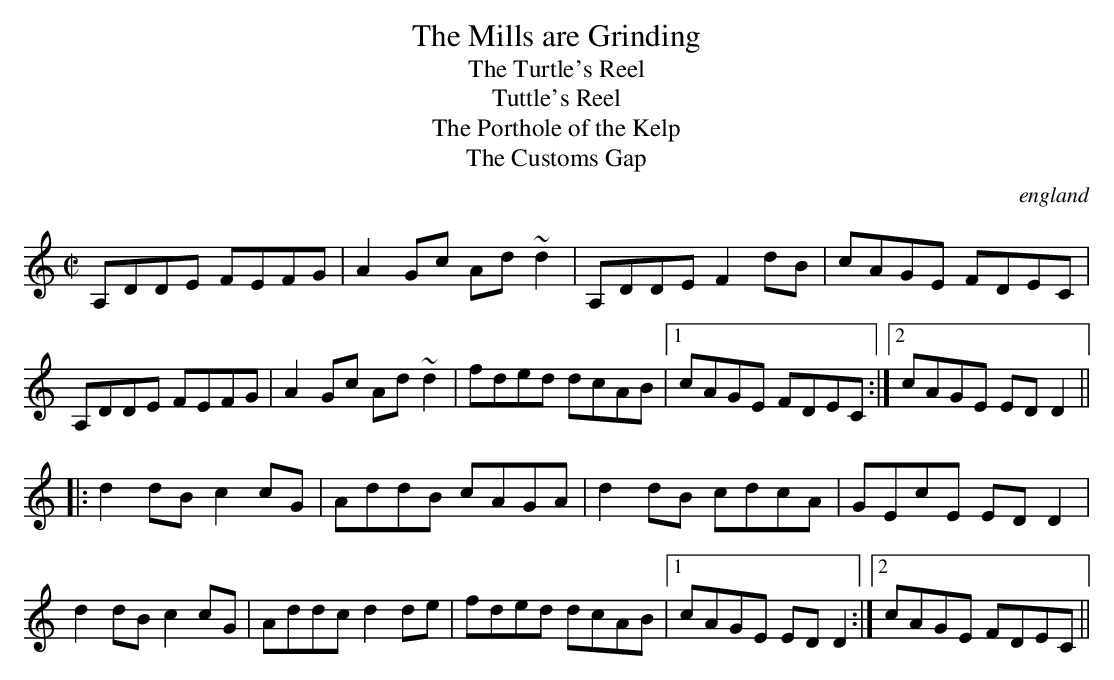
X:1
T:Mills are Grinding, The
T:Turtle's Reel, The
T:Tuttle's Reel
T:Porthole of the Kelp, The
T:Customs Gap, The
O:england
M:C|
K:Ddor
A,DDE FEFG|A2Gc Ad~d2|A,DDE F2dB|cAGE FDEC|
A,DDE FEFG|A2Gc Ad~d2|fded dcAB|1 cAGE FDEC:|2 cAGE EDD2||
|:d2dB c2cG|AddB cAGA|d2dB cdcA|GEcE EDD2|
d2dB c2cG|Addc d2de|fded dcAB|1 cAGE EDD2:|2 cAGE FDEC||
